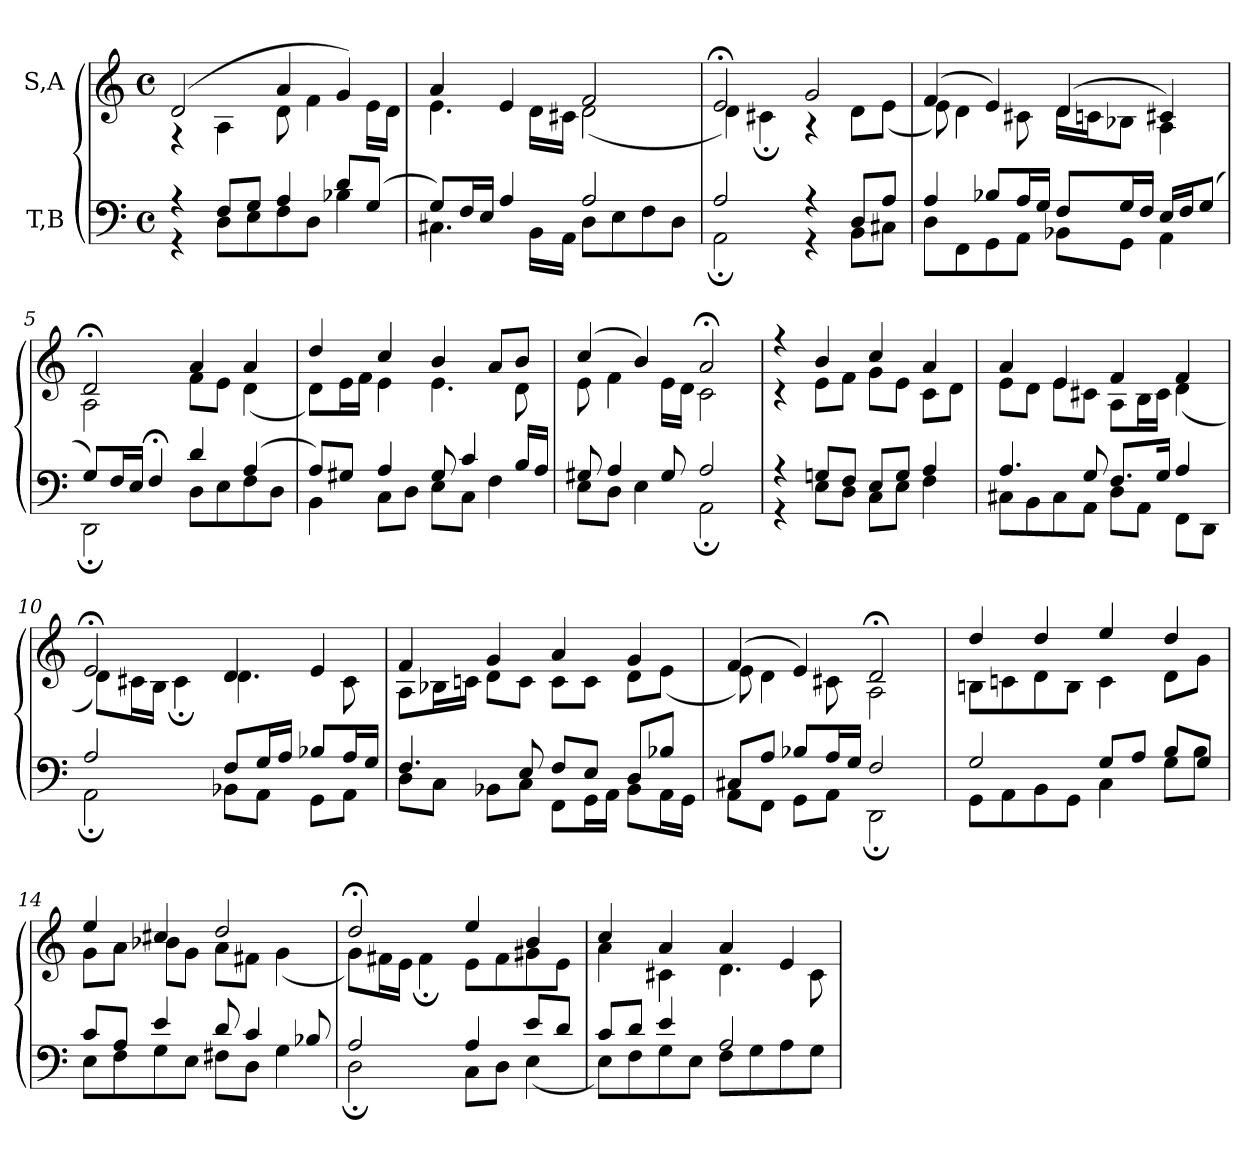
**kern	**kern
*part2	*part1
*staff2	*staff1
*I"T,B	*I"S,A
*clefF4	*clefG2
*k[]	*k[]
*M4/4	*M4/4
*met(c)	*met(c)
=1	=1
*^	*^
4r	4r	(>2d	4r
8FL	8DL	.	4A
8GJ	8E	.	.
4A	8F	4a	8d
.	8DJ	.	4f
8dL	4B-X	4g)	.
(>8GJ	.	.	16eLL
.	.	.	16dJJ
=2	=2	=2	=2
8GL)	4.C#X	4a	4.e
16FL	.	.	.
16EJJ	.	.	.
4A	.	4e	.
.	16BBLL	.	16dLL
.	16AAJJ	.	16c#XJJ
2A	8DL	2f	(<2d
.	8E	.	.
.	8F	.	.
.	8DJ	.	.
=3	=3	=3	=3
2A	2AA;	2e;<	4d)
.	.	.	4c#X;
4r	4r	2g	4r
8DL	8BBL	.	8dL
8AJ	8C#XJ	.	(<8eJ
=4	=4	=4	=4
4A	8DL	(>4f	8e)
.	8FF	.	4d
8B-XL	8GG	4e)	.
16AL	8AAJ	.	8c#X
16GJJ	.	.	.
8FL	8BB-XL	(>4d	16dLL
.	.	.	16cnJ
16GL	8GGJ	.	8B-XJ
16FJJ	.	.	.
16ELL	4AA	4c#X)	4A
16FJ	.	.	.
(>8GJ	.	.	.
=5	=5	=5	=5
8GL)	2DD;	2d;<	2A
16FL	.	.	.
16EJJ	.	.	.
4F;<	.	.	.
4d	8DL	4a	8fL
.	8E	.	8eJ
(>4A	8F	4a	(<4d
.	8DJ	.	.
=6	=6	=6	=6
8AL)	4BB	4dd	8dL)
8G#XJ	.	.	16eL
.	.	.	16fJJ
4A	8CL	4cc	4e
.	8DJ	.	.
8G#	8EL	4b	4.e
4c	8CJ	.	.
.	4F	8aL	.
16BLL	.	8bJ	8d
16AJJ	.	.	.
=7	=7	=7	=7
8G#X	8EL	(>4cc	8e
4A	8DJ	.	4f
.	4E	4b)	.
8G#	.	.	16eLL
.	.	.	16dJJ
2A	2AA;	2a;<	2c
=8	=8	=8	=8
4r	4r	4r	4r
8GnL	8EL	4b	8eL
8FJ	8DJ	.	8fJ
8EL	8CL	4cc	8gL
8GJ	8EJ	.	8eJ
4A	4F	4a	8cL
.	.	.	8dJ
=9	=9	=9	=9
4.A	8C#XL	4a	8eL
.	8BB	.	8dJ
.	8C#	4e	8eL
8G	8AAJ	.	8c#XJ
8.FL	8DL	4f	8AL
.	8AAJ	.	16BL
16GJk	.	.	16c#JJ
4A	8FFL	4f	(<4d
.	8DDJ	.	.
=10	=10	=10	=10
2A	2AA;	2e;<	8dL)
.	.	.	16c#XL
.	.	.	16BJJ
.	.	.	4c#;
8FL	8BB-XL	4d	4.d
16GL	8AAJ	.	.
16AJJ	.	.	.
8B-XL	8GGL	4e	.
16AL	8AAJ	.	8c#
16GJJ	.	.	.
=11	=11	=11	=11
4.F	8DL	4f	8AL
.	8CJ	.	16B-XL
.	.	.	16cnJJ
.	8BB-XL	4g	8dL
8E	8CJ	.	8cJ
8FL	8FFL	4a	8cL
8EJ	16GGL	.	8cJ
.	16AAJJ	.	.
8DL	8BB-L	4g	8dL
8B-XJ	16AAL	.	(<8eJ
.	16GGJJ	.	.
=12	=12	=12	=12
8C#XL	8AAL	(>4f	8e)
8AJ	8FFJ	.	4d
8B-XL	8GGL	4e)	.
16AL	8AAJ	.	8c#X
16GJJ	.	.	.
2F	2DD;	2d;<	2A
=13	=13	=13	=13
2G	8GGL	4dd	8BnL
.	8AA	.	8cn
.	8BB	4dd	8d
.	8GGJ	.	8BJ
8GL	4C	4ee	4c
8AJ	.	.	.
8BL	8GL	4dd	8dL
8GJ	8BJ	.	8gJ
=14	=14	=14	=14
8cL	8EL	4ee	8gL
8AJ	8F	.	8aJ
4e	8G	4cc#X	8b-XL
.	8EJ	.	8gJ
8d	8F#XL	2dd	8aL
4c	8DJ	.	8f#XJ
.	4G	.	(<4g
8B-X	.	.	.
=15	=15	=15	=15
2A	2D;	2dd;<	8gL)
.	.	.	16f#XL
.	.	.	16eJJ
.	.	.	4f#;
4A	8CL	4ee	8eL
.	8DJ	.	8f#
8eL	(<4E	4b	8g#X
8dJ	.	.	8eJ
=16	=16	=16	=16
8cL	8EL)	4cc	4a
8dJ	8F	.	.
4e	8G	4a	4c#X
.	8EJ	.	.
2A	8FL	4a	4.d
.	8G	.	.
.	8A	4e	.
.	8GJ	.	8c#
*v	*v	*	*
*	*v	*v
=	=
*-	*-
